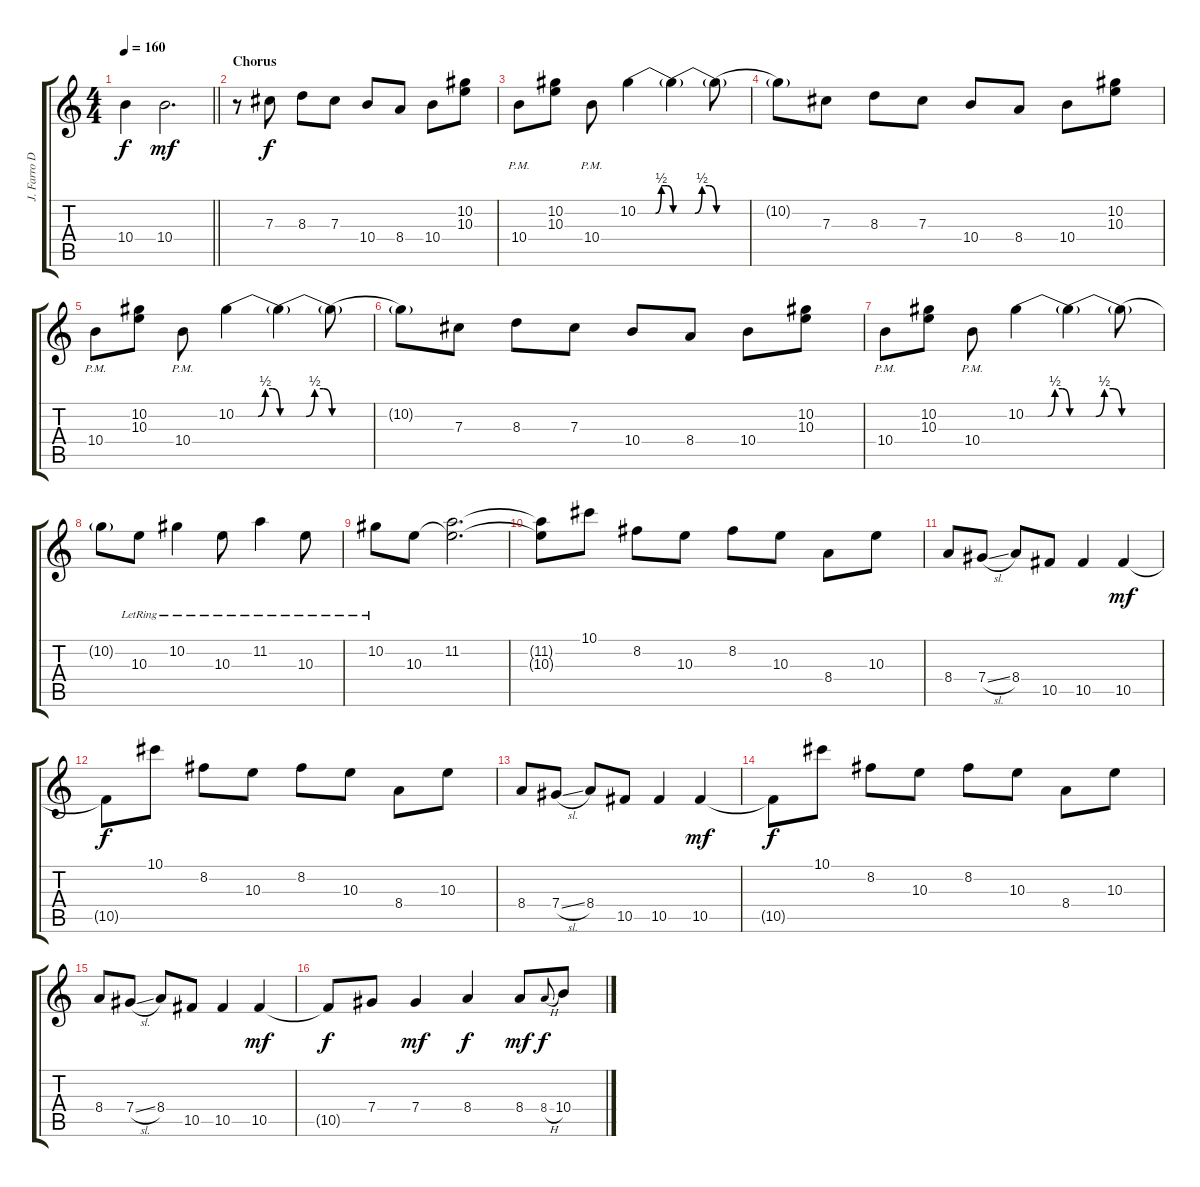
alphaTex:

\track ("J. Farro Delay" "J. Farro D") {instrument distortionguitar}
\staff {score tabs}
\tuning (Eb4 Bb3 Gb3 Db3 Ab2 Db2) {hide}
\ts (4 4)
\tempo 160
\clef g2
\barLineRight lightlight
\ks c
10.4.4{dy f} 10.4.2{d dy mf} |
\section ("" "Chorus")
r.8{volume 12 instrument distortionguitar} 7.3.8{dy f} 8.3.8 7.3.8 10.4.8 8.4.8 10.4.8 (10.2 10.3).8 |
10.4{pm}.8 (10.2 10.3).8 10.4{pm}.8 10.2{be (custom 0 0 30 0 40 2 50 2 60 0)}.4 10.2{be (custom 0 0 30 0 40 2 50 2 60 0) t}.4 10.2{be (hold 0 0 60 0) t}.8 |
10.2{be (hold 0 0 60 0) t}.8 7.3.8 8.3.8 7.3.8 10.4.8 8.4.8 10.4.8 (10.2 10.3).8 |
10.4{pm}.8 (10.2 10.3).8 10.4{pm}.8 10.2{be (custom 0 0 30 0 40 2 50 2 60 0)}.4 10.2{be (custom 0 0 30 0 40 2 50 2 60 0) t}.4 10.2{be (hold 0 0 60 0) t}.8 |
10.2{be (hold 0 0 60 0) t}.8 7.3.8 8.3.8 7.3.8 10.4.8 8.4.8 10.4.8 (10.2 10.3).8 |
10.4{pm}.8 (10.2 10.3).8 10.4{pm}.8 10.2{be (custom 0 0 30 0 40 2 50 2 60 0)}.4 10.2{be (custom 0 0 30 0 40 2 50 2 60 0) t}.4 10.2{be (hold 0 0 60 0) t}.8 |
10.2{be (hold 0 0 60 0) t}.8 10.3{lr}.8 10.2{lr}.4 10.3{lr}.8 11.2{lr}.4 10.3{lr}.8 |
10.2{lr}.8 10.3.8 (11.2 10.3{t}).2{d} |
(11.2{t} 10.3{t}).8 10.1.8 8.2.8 10.3.8 8.2.8 10.3.8 8.4.8 10.3.8 |
8.4.8 7.4{sl}.8 8.4.8 10.5.8 10.5.4 10.5.4{dy mf} |
10.5{t}.8{dy f} 10.1.8 8.2.8 10.3.8 8.2.8 10.3.8 8.4.8 10.3.8 |
8.4.8 7.4{sl}.8 8.4.8 10.5.8 10.5.4 10.5.4{dy mf} |
10.5{t}.8{dy f} 10.1.8 8.2.8 10.3.8 8.2.8 10.3.8 8.4.8 10.3.8 |
8.4.8 7.4{sl}.8 8.4.8 10.5.8 10.5.4 10.5.4{dy mf} |
10.5{t}.8{dy f} 7.4.8 7.4.4{dy mf} 8.4.4{dy f} 8.4.8{dy mf} 8.4{h}.8{gr onbeat dy f} 10.4.8
